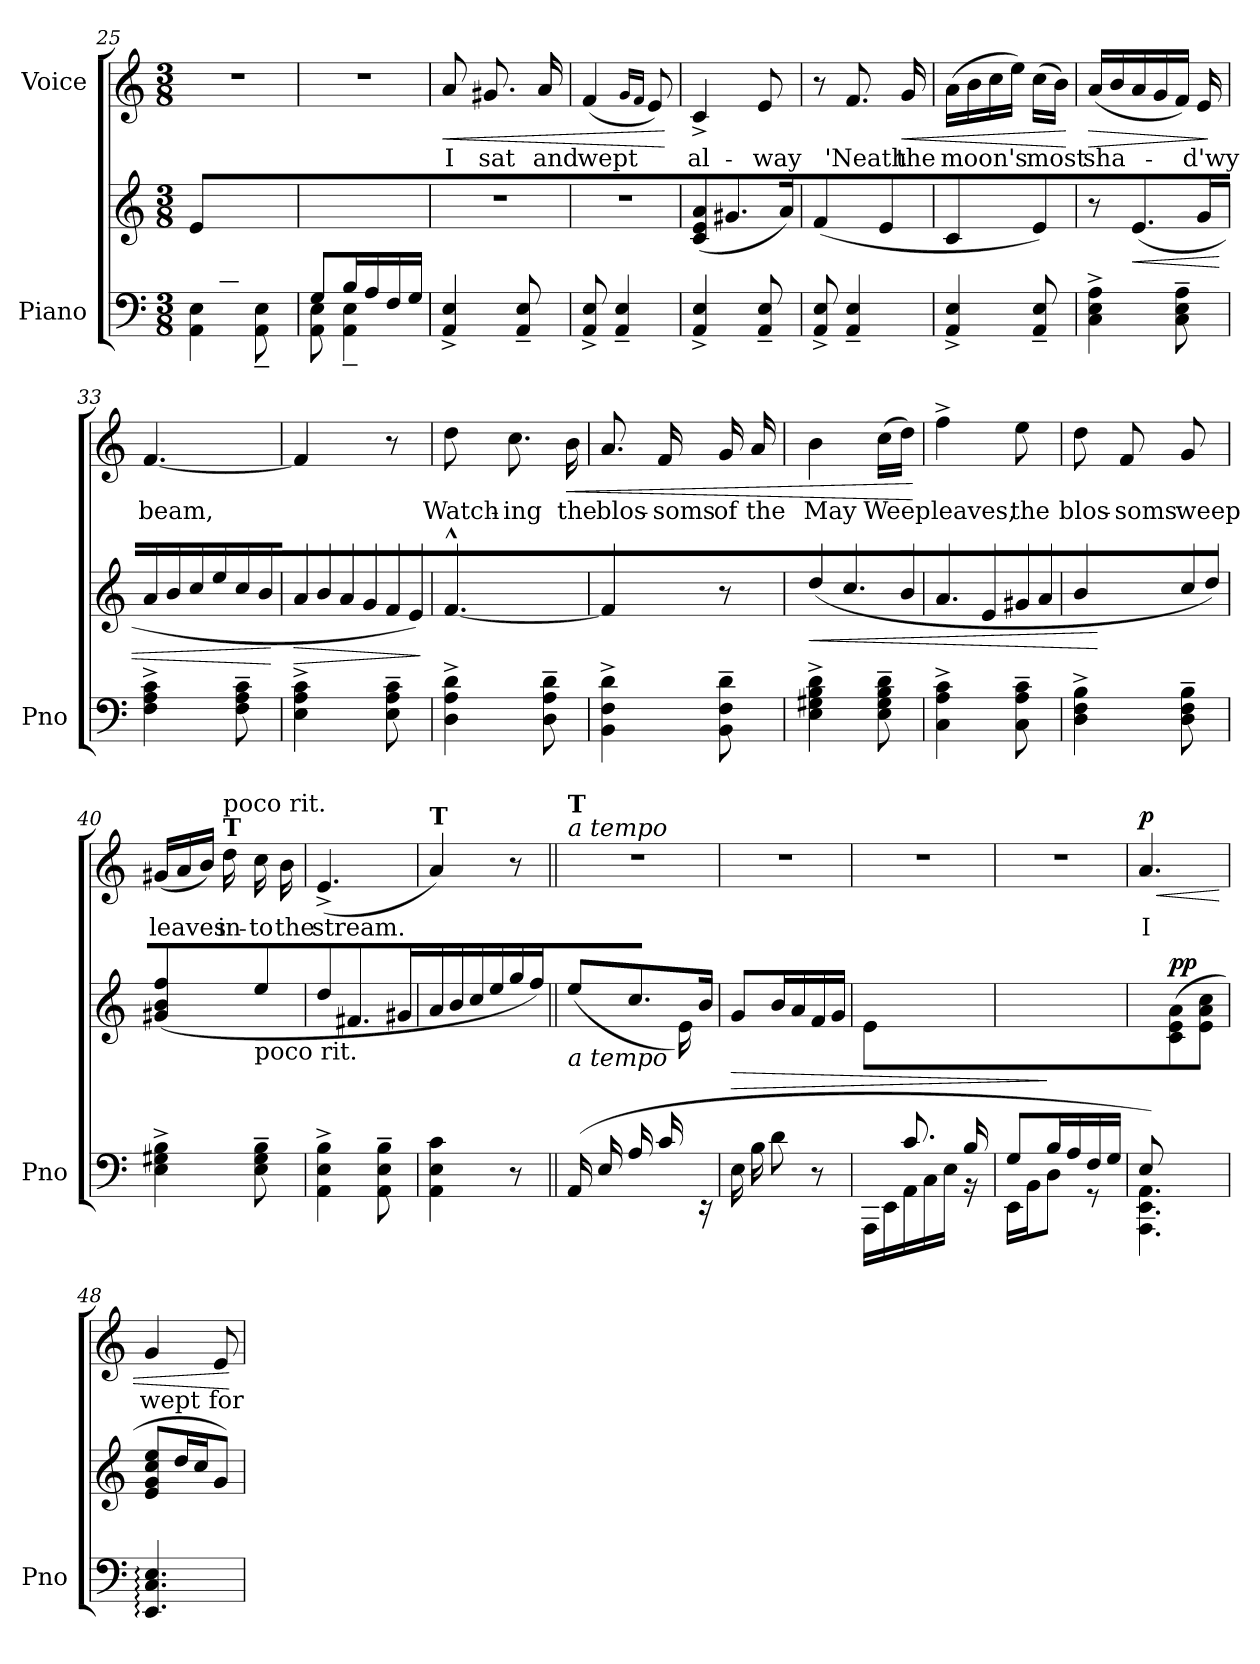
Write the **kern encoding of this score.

**kern	**kern	**dynam	**kern	**text	**dynam
*part2	*part2	*part2	*part1	*part1	*part1
*staff3	*staff2	*staff2/3	*staff1	*staff1	*staff1
*I"Piano	*	*	*I"Voice	*	*
*I'Pno	*	*	*	*	*
*clefF4	*clefG2	*	*clefG2	*	*
*k[]	*k[]	*	*k[]	*	*
*M3/8	*M3/8	*	*M3/8	*	*
=25	=25	=25	=25	=25	=25
*^	*	*	*	*	*
8ryy	4AA\ 4E\	(>8e/L	.	4.r	.	.
8.c/	.	4ryy	.	.	.	.
.	8AA\~ 8E\~	.	.	.	.	.
16B/Jk	.	.	.	.	.	.
=26	=26	=26	=26	=26	=26	=26
8G/L	8AA\ 8E\	4.ryy	.	4.r	.	.
16B/L	4AA\~ 4E\~	.	.	.	.	.
16A/	.	.	.	.	.	.
16F/	.	.	.	.	.	.
16G/JJ)	.	.	.	.	.	.
*v	*v	*	*	*	*	*
=27	=27	=27	=27	=27	=27
!	!	!	!	!LO:LY:b	!LO:HP:b
4AA/^ 4E/^	4.r	.	8a/	I	<
!	!	!	!	!LO:LY:b	!
.	.	.	8.g#X/	sat	.
8AA/~ 8E/~	.	.	.	.	.
!	!	!	!	!LO:LY:b	!
.	.	.	16a/	and	.
=28	=28	=28	=28	=28	=28
!	!	!	!	!LO:LY:b	!
8AA/^ 8E/^	4.r	.	(<4f/	wept	.
4AA/~ 4E/~	.	.	.	.	.
.	.	.	16qg/LL	.	.
.	.	.	16qf/JJ	.	.
.	.	.	8e/)	.	.
.	.	.	.	.	[
=29	=29	=29	=29	=29	=29
!	!	!	!	!LO:LY:b	!
4AA/^ 4E/^	(<8c/ 8e/ 8a/L	.	4c^/	al-	.
.	8.g#X/	.	.	.	.
!	!	!	!	!LO:LY:b	!
8AA/~ 8E/~	.	.	8e/	-way	.
.	16a/Jk)	.	.	.	.
!!LO:LB:g=z
=30	=30	=30	=30	=30	=30
8AA/^ 8E/^	(<4f/	.	8r	.	.
!	!	!	!	!LO:LY:b	!
4AA/~ 4E/~	.	.	8.f/	'Neath	.
.	8e/	.	.	.	.
!	!	!	!	!LO:LY:b	!LO:HP:b
.	.	.	16g/	the	<
=31	=31	=31	=31	=31	=31
!	!	!	!	!LO:LY:b	!
4AA/^ 4E/^	4c/	.	(>16a\LL	moon's	.
.	.	.	16b\	.	.
.	.	.	16cc\	.	.
.	.	.	16ee\JJ)	.	.
!	!	!	!	!LO:LY:b	!
8AA/~ 8E/~	8e/)	.	(>16cc\LL	most	.
.	.	.	16b\JJ)	.	.
.	.	.	.	.	[
=32	=32	=32	=32	=32	=32
!	!	!	!	!LO:LY:b	!LO:HP:b
4C\^ 4E\^ 4A\^	8r	.	(<16a/LL	sha-	>
.	.	.	16b/	.	.
!	!	!LO:HP:b	!	!	!
.	(>8.e/L	<	16a/	.	.
.	.	.	16g/	.	.
8C\~ 8E\~ 8A\~	.	.	16f/JJ)	.	.
!	!	!	!	!LO:LY:b	!
.	16g/Jk	.	16e/	-d'wy	.
.	.	.	.	.	]
=33	=33	=33	=33	=33	=33
!	!	!	!	!LO:LY:b	!
4F\^ 4A\^ 4c\^	16a\LL	.	[4.f/	beam,	.
.	16b\	.	.	.	.
.	16cc\	.	.	.	.
.	16ee\	.	.	.	.
8F\~ 8A\~ 8c\~	16cc\	.	.	.	.
.	16b\JJ	.	.	.	.
.	.	[	.	.	.
=34	=34	=34	=34	=34	=34
!	!	!LO:HP:b	!	!	!
4E\^ 4A\^ 4c\^	16a/LL	>	4f/]	.	.
.	16b/	.	.	.	.
.	16a/	.	.	.	.
.	16g/	.	.	.	.
8E\~ 8A\~ 8c\~	16f/	.	8r	.	.
.	16e/JJ)	.	.	.	.
.	.	]	.	.	.
=35	=35	=35	=35	=35	=35
!	!	!	!	!LO:LY:b	!
4D\^ 4A\^ 4d\^	[4.f^^/	.	8dd\	Watch-	.
!	!	!	!	!LO:LY:b	!
.	.	.	8.cc\	-ing	.
8D\~ 8A\~ 8d\~	.	.	.	.	.
!	!	!	!	!LO:LY:b	!LO:HP:b
.	.	.	16b\	the	<
=36	=36	=36	=36	=36	=36
!	!	!	!	!LO:LY:b	!
4BB\^ 4F\^ 4d\^	4f/]	.	8.a/	blos-	.
!	!	!	!	!LO:LY:b	!
.	.	.	16f/	-soms	.
!	!	!	!	!LO:LY:b	!
8BB\~ 8F\~ 8d\~	8r	.	16g/	of	.
!	!	!	!	!LO:LY:b	!
.	.	.	16a/	the	.
!!LO:LB:g=z
=37	=37	=37	=37	=37	=37
!	!	!LO:HP:b	!	!LO:LY:b	!
4E\^ 4G#X\^ 4B\^ 4d\^	(>8dd\L	<	4b\	May	.
.	8.cc\	.	.	.	.
!	!	!	!	!LO:LY:b	!
8E\~ 8G#\~ 8B\~ 8d\~	.	.	(>16cc\LL	Weep	.
.	16b\Jk	.	16dd\JJ)	.	.
.	.	.	.	.	[
=38	=38	=38	=38	=38	=38
!	!	!	!	!LO:LY:b	!
4C\^ 4A\^ 4c\^	8.a/L	.	4ff^\	leaves,	.
.	16e/L	.	.	.	.
!	!	!	!	!LO:LY:b	!
8C\~ 8A\~ 8c\~	16g#X/	.	8ee\	the	.
.	16a/JJ	.	.	.	.
=39	=39	=39	=39	=39	=39
*	*^	*	*	*	*
!	!	!	!	!	!LO:LY:b	!
4D\^ 4F\^ 4B\^	4b\	16rcyy	.	8dd\	blos-	.
.	.	16ryy	[	.	.	.
!	!	!	!	!	!LO:LY:b	!
.	.	4ryy	.	8f/	-soms	.
!	!	!	!	!	!LO:LY:b	!
8D\~ 8F\~ 8B\~	16cc\LL	.	.	8g/	weep	.
.	16dd\JJ)	.	.	.	.	.
*	*v	*v	*	*	*	*
=40	=40	=40	=40	=40	=40
!	!	!	!	!LO:LY:b	!
4E\^ 4G#X\^ 4B\^	(>4g#X\ 4b\ 4ff\	.	(<16g#X/LL	leaves	.
.	.	.	16a/	.	.
.	.	.	16b/JJ)	.	.
!	!	!	!LO:TX:a:B:t=T	!	!
!	!	!	!LO:TX:a:t=poco rit.	!	!
!	!	!	!	!LO:LY:b	!
.	.	.	16dd\	in-	.
!	!LO:TX:b:t=poco rit.	!	!	!	!
!	!	!	!	!LO:LY:b	!
8E\~ 8G#\~ 8B\~	8ee\	.	16cc\	-to	.
!	!	!	!	!LO:LY:b	!
.	.	.	16b\	the	.
=41	=41	=41	=41	=41	=41
!	!	!	!	!LO:LY:b	!
4AA\^ 4E\^ 4B\^	8dd/L	.	(<4.e^/	stream.	.
.	8.f#X/	.	.	.	.
8AA\~ 8E\~ 8B\~	.	.	.	.	.
.	16g#X/Jk	.	.	.	.
=42	=42	=42	=42	=42	=42
!	!	!	!LO:TX:a:B:t=T	!	!
4AA\ 4E\ 4c\	16a\LL	.	4a/)	.	.
.	16b\	.	.	.	.
.	16cc\	.	.	.	.
.	16ee\	.	.	.	.
8r	16gg\	.	8r	.	.
.	16ff\JJ)	.	.	.	.
!!LO:PB:g=z
=43||	=43||	=43||	=43||	=43||	=43||
*	*^	*	*	*	*
!	!	!	!	!LO:TX:a:i:t=a tempo	!	!
!	!	!	!	!LO:TX:a:B:t=T	!	!
!	!LO:TX:b:i:t=a tempo	!	!	!	!	!
(<16AA/LL	(>8ee/L	4ryy	.	4.r	.	.
16E/	.	.	.	.	.	.
16A/	8.cc/	.	.	.	.	.
16c/	.	.	.	.	.	.
16ryy	.	16e\JJ)	.	.	.	.
16rEE	16b/Jk	16ryy	.	.	.	.
=44	=44	=44	=44	=44	=44	=44
!	!	!	!LO:HP:b	!	!	!
*	*v	*v	*	*	*	*
16E\LL	8g/L	>	4.r	.	.
16B\J	.	.	.	.	.
8d\J	16b/L	.	.	.	.
.	16a/	.	.	.	.
8r	16f/	.	.	.	.
.	16g/JJ	.	.	.	.
=45	=45	=45	=45	=45	=45
*^	*	*	*	*	*
8ryy	16AAA\LL	8e/L	.	4.r	.	.
.	16EE\	.	.	.	.	.
8.c/	16AA\	4ryy	.	.	.	.
.	16C\	.	.	.	.	.
.	16E\JJ	.	.	.	.	.
16B/Jk	16rBB	.	.	.	.	.
=46	=46	=46	=46	=46	=46	=46
8G/L	16EE\LL	4.ryy	.	4.r	.	.
.	16BB\J	.	.	.	.	.
16B/L	8D\J	.	]	.	.	.
16A/	.	.	.	.	.	.
16F/	8rGG	.	.	.	.	.
16G/JJ	.	.	.	.	.	.
=47	=47	=47	=47	=47	=47	=47
!	!	!	!	!	!LO:LY:b	!LO:HP:b
!	!	!	!	!	!	!LO:DY:n=1:a
8E/L)	4.AAA\ 4.EE\ 4.AA\	8ryy	.	4.a/	I	< p
!	!	!	!LO:DY:a	!	!	!
4ryy	.	(>8c\ 8e\ 8a\	pp	.	.	.
.	.	8e\ 8a\ 8cc\J	.	.	.	.
*v	*v	*	*	*	*	*
=48	=48	=48	=48	=48	=48
!	!	!	!	!LO:LY:b	!
4.EE/: 4.C/: 4.E/:	8e/ 8g/ 8cc/ 8ee/L	.	4g/	wept	.
.	16dd/L	.	.	.	.
.	16cc/J	.	.	.	.
!	!	!	!	!LO:LY:b	!
.	8g/J)	.	8e/	for	.
.	.	.	.	.	[
=	=	=	=	=	=
*-	*-	*-	*-	*-	*-
